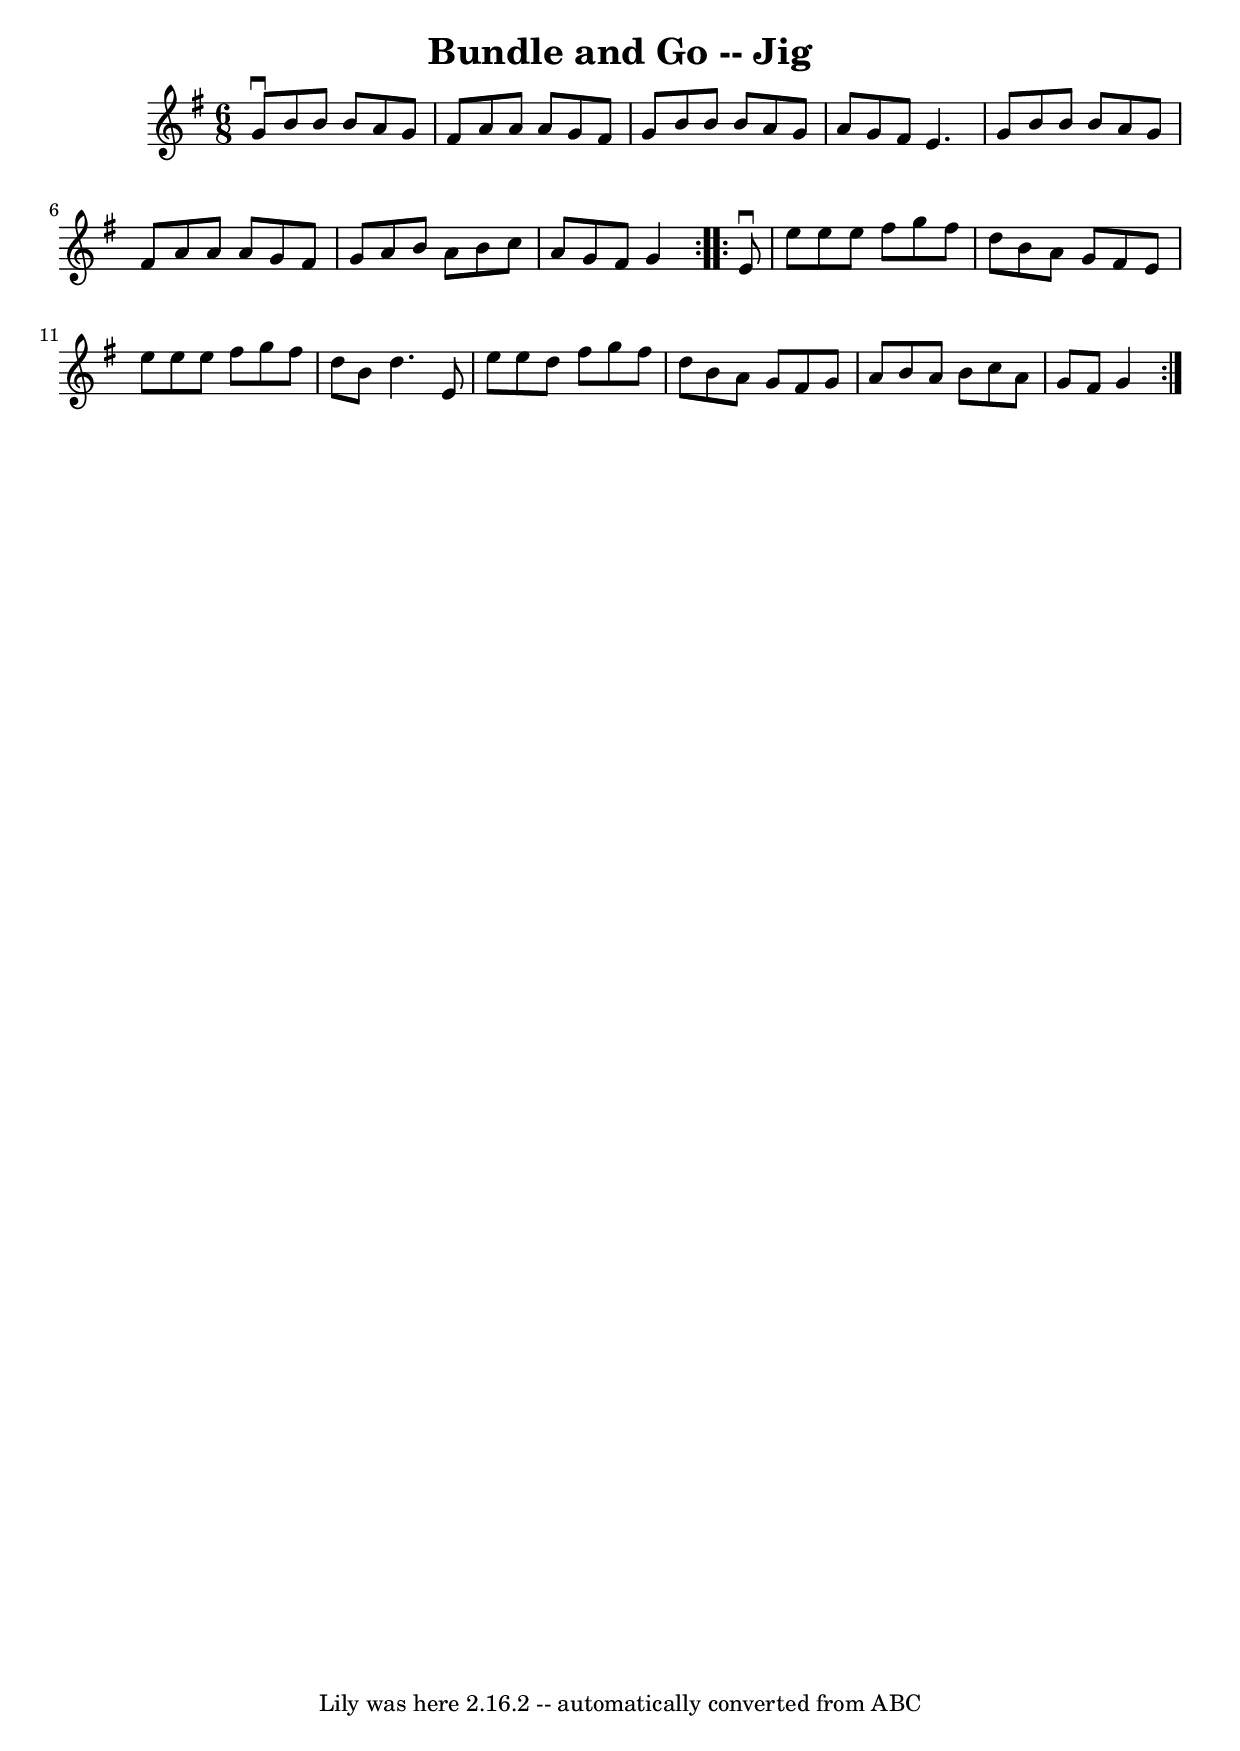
\version "2.16.2"
\include "Mammoth.ily"
\header {
  %% book = "Ryan's Mammoth Collection"
  crossRefNumber = "1"
  footnotes = "\\\\83 423"
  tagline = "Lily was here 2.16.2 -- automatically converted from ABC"
  title = "Bundle and Go -- Jig"

}
voicedefault =  {



  \repeat volta 2 {

    \time 6/8 
    \key g \major g'8^\downbow b'8 b'8 b'8 a'8 g'8    
    |
    fis'8 a'8 a'8 a'8 g'8 fis'8    |
    g'8 b'8  
    b'8 b'8 a'8 g'8    |
    a'8 g'8 fis'8 e'4.    
    |
    g'8 b'8 b'8 b'8 a'8 g'8    |
    fis'8 a'8  
    a'8 a'8 g'8 fis'8    |
    g'8 a'8 b'8 a'8 b'8    
    c''8    |
    a'8 g'8 fis'8 g'4  
  }     
  \repeat volta 2 {
    e'8 
    ^\downbow e''8 e''8 e''8 fis''8 g''8    |
    fis''8 d''8 
    b'8 a'8 g'8 fis'8    |
    e'8 e''8 e''8 e''8    
    fis''8 g''8    |
    fis''8 d''8 b'8 d''4.    |
    e'8 
    e''8 e''8 d''8 fis''8 g''8    |
    fis''8 d''8 b'8   
    a'8 g'8 fis'8    |
    g'8 a'8 b'8 a'8 b'8 c''8    
    |
    a'8 g'8 fis'8 g'4  
  }   

}

\score{
  <<

    \context Staff="default"
    {
      \voicedefault 
      
    }

  >>
  \layout {
    
  }
  \midi {
  }

}
